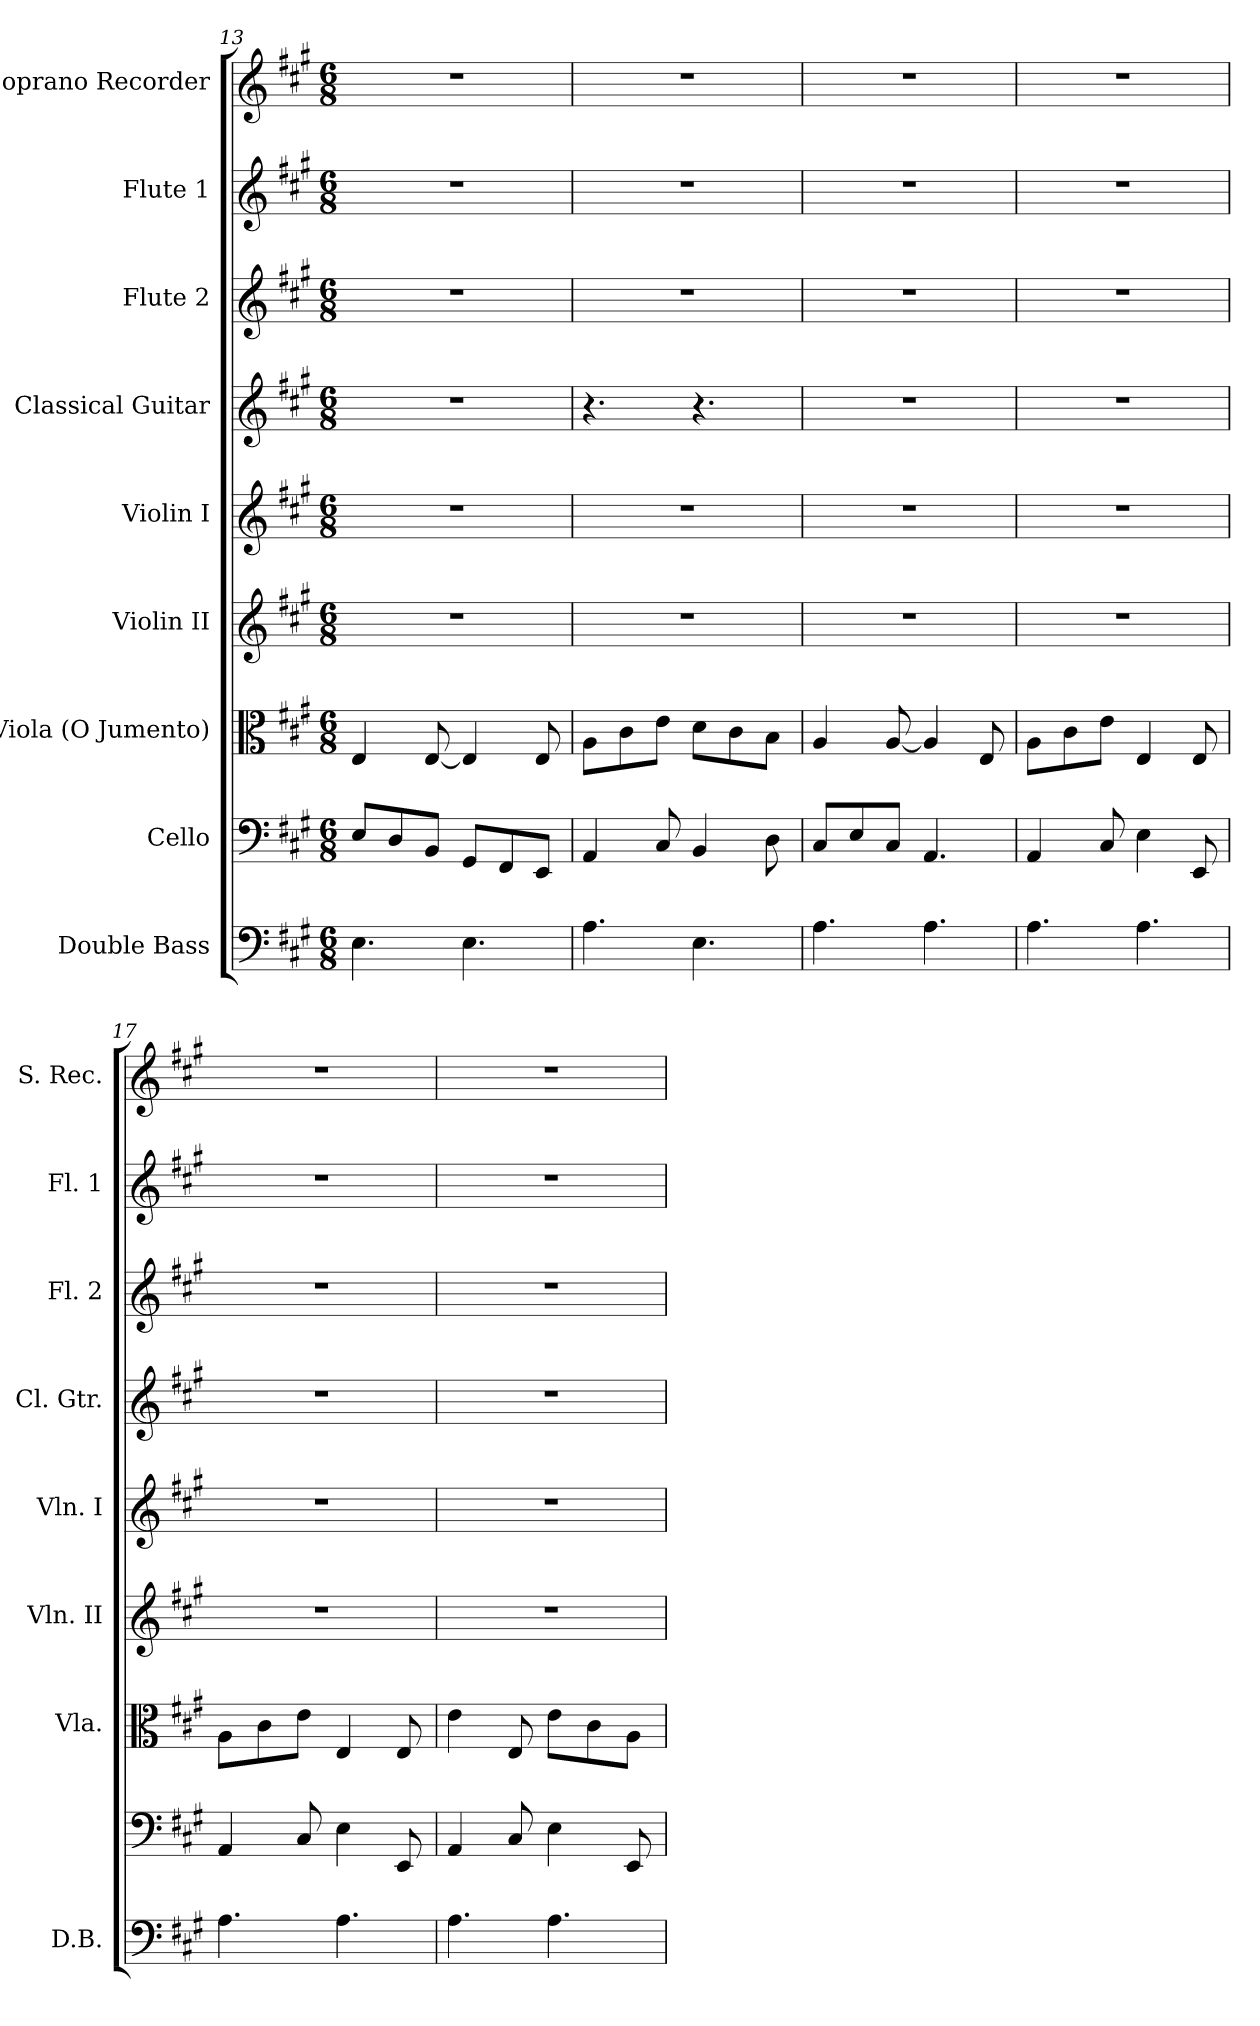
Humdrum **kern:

**kern	**kern	**kern	**kern	**kern	**kern	**kern	**kern	**kern
*part9	*part8	*part7	*part6	*part5	*part4	*part3	*part2	*part1
*staff9	*staff8	*staff7	*staff6	*staff5	*staff4	*staff3	*staff2	*staff1
*I"Double Bass	*I"Cello	*I"Viola (O Jumento)	*I"Violin II	*I"Violin I	*I"Classical Guitar	*I"Flute 2	*I"Flute 1	*I"Soprano Recorder
*I'D.B.	*	*I'Vla.	*I'Vln. II	*I'Vln. I	*I'Cl. Gtr.	*I'Fl. 2	*I'Fl. 1	*I'S. Rec.
*clefF4	*clefF4	*clefC3	*clefG2	*clefG2	*clefG2	*clefG2	*clefG2	*clefG2
*ITrd7c12	*	*	*	*	*ITrd7c12	*	*	*ITrd-7c-12
*k[f#c#g#]	*k[f#c#g#]	*k[f#c#g#]	*k[f#c#g#]	*k[f#c#g#]	*k[f#c#g#]	*k[f#c#g#]	*k[f#c#g#]	*k[f#c#g#]
*A:	*A:	*A:	*A:	*A:	*A:	*A:	*A:	*A:
*M6/8	*M6/8	*M6/8	*M6/8	*M6/8	*M6/8	*M6/8	*M6/8	*M6/8
=13	=13	=13	=13	=13	=13	=13	=13	=13
4.EE\	8E/L	4E/	2.r	2.r	2.r	2.r	2.r	2.r
.	8D/	.	.	.	.	.	.	.
.	8BB/J	[8E/	.	.	.	.	.	.
4.EE\	8GG#/L	4E/]	.	.	.	.	.	.
.	8FF#/	.	.	.	.	.	.	.
.	8EE/J	8E/	.	.	.	.	.	.
=14	=14	=14	=14	=14	=14	=14	=14	=14
4.AA\	4AA/	8A\L	2.r	2.r	4.r	2.r	2.r	2.r
.	.	8c#\	.	.	.	.	.	.
.	8C#/	8e\J	.	.	.	.	.	.
4.EE\	4BB/	8d\L	.	.	4.r	.	.	.
.	.	8c#\	.	.	.	.	.	.
.	8D\	8B\J	.	.	.	.	.	.
=15	=15	=15	=15	=15	=15	=15	=15	=15
4.AA\	8C#/L	4A/	2.r	2.r	2.r	2.r	2.r	2.r
.	8E/	.	.	.	.	.	.	.
.	8C#/J	[8A/	.	.	.	.	.	.
4.AA\	4.AA/	4A/]	.	.	.	.	.	.
.	.	8E/	.	.	.	.	.	.
!!LO:PB:g=z
=16	=16	=16	=16	=16	=16	=16	=16	=16
4.AA\	4AA/	8A\L	2.r	2.r	2.r	2.r	2.r	2.r
.	.	8c#\	.	.	.	.	.	.
.	8C#/	8e\J	.	.	.	.	.	.
4.AA\	4E\	4E/	.	.	.	.	.	.
.	8EE/	8E/	.	.	.	.	.	.
=17	=17	=17	=17	=17	=17	=17	=17	=17
4.AA\	4AA/	8A\L	2.r	2.r	2.r	2.r	2.r	2.r
.	.	8c#\	.	.	.	.	.	.
.	8C#/	8e\J	.	.	.	.	.	.
4.AA\	4E\	4E/	.	.	.	.	.	.
.	8EE/	8E/	.	.	.	.	.	.
=18	=18	=18	=18	=18	=18	=18	=18	=18
4.AA\	4AA/	4e\	2.r	2.r	2.r	2.r	2.r	2.r
.	8C#/	8E/	.	.	.	.	.	.
4.AA\	4E\	8e\L	.	.	.	.	.	.
.	.	8c#\	.	.	.	.	.	.
.	8EE/	8A\J	.	.	.	.	.	.
=	=	=	=	=	=	=	=	=
*-	*-	*-	*-	*-	*-	*-	*-	*-
